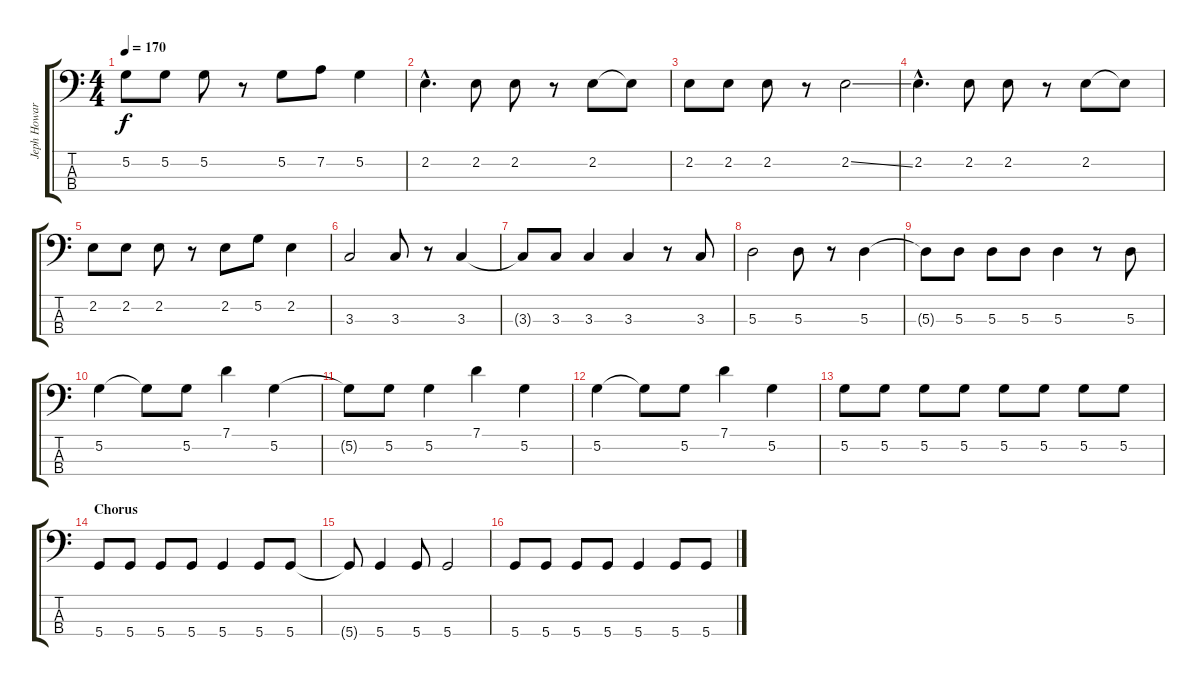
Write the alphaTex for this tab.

\track ("Jeph Howard" "Jeph Howar") {instrument electricbasspick}
\staff {score tabs}
\tuning (G2 D2 A1 D1) {hide}
\ts (4 4)
\tempo 170
\clef f4
\ks c
5.2.8{dy f} 5.2.8 5.2.8 r.8 5.2.8 7.2.8 5.2.4 |
2.2{hac}.4{d} 2.2.8 2.2.8 r.8 2.2.8 2.2{t}.8 |
2.2.8 2.2.8 2.2.8 r.8 2.2{ss}.2 |
2.2{hac}.4{d} 2.2.8 2.2.8 r.8 2.2.8 2.2{t}.8 |
2.2.8 2.2.8 2.2.8 r.8 2.2.8 5.2.8 2.2.4 |
3.3.2 3.3.8 r.8 3.3.4 |
3.3{t}.8 3.3.8 3.3.4 3.3.4 r.8 3.3.8 |
5.3.2 5.3.8 r.8 5.3.4 |
5.3{t}.8 5.3.8 5.3.8 5.3.8 5.3.4 r.8 5.3.8 |
5.2.4 5.2{t}.8 5.2.8 7.1.4 5.2.4 |
5.2{t}.8 5.2.8 5.2.4 7.1.4 5.2.4 |
5.2.4 5.2{t}.8 5.2.8 7.1.4 5.2.4 |
5.2.8 5.2.8 5.2.8 5.2.8 5.2.8 5.2.8 5.2.8 5.2.8 |
\section ("" "Chorus")
5.4.8 5.4.8 5.4.8 5.4.8 5.4.4 5.4.8 5.4.8 |
5.4{t}.8 5.4.4 5.4.8 5.4.2 |
5.4.8 5.4.8 5.4.8 5.4.8 5.4.4 5.4.8 5.4.8
